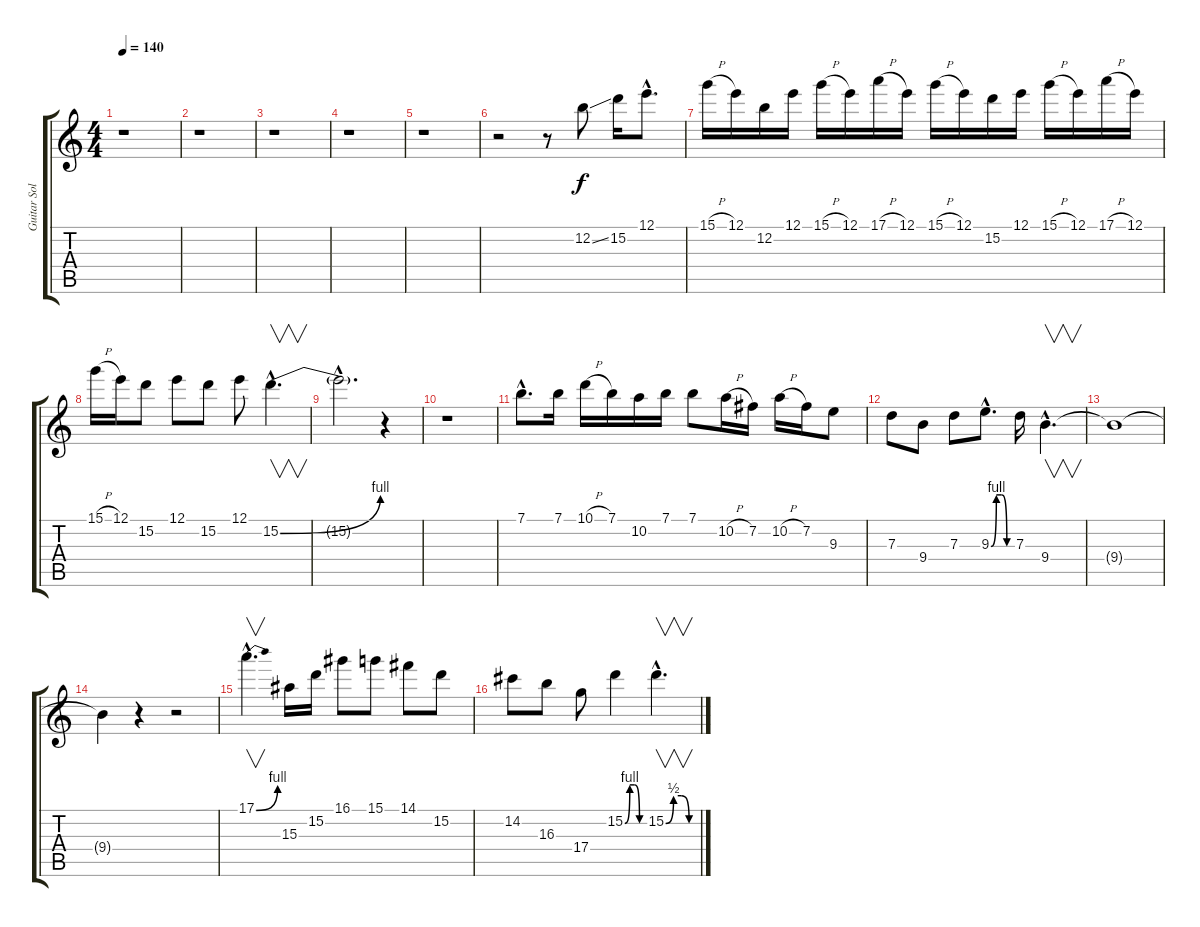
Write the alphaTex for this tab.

\track ("Guitar Solo" "Guitar Sol") {instrument distortionguitar}
\staff {score tabs}
\tuning (E4 B3 G3 D3 A2 E2) {hide}
\ts (4 4)
\tempo 140
\clef g2
\ks c
r.1{dy f} |
r.1 |
r.1 |
r.1 |
r.1 |
r.2 r.8 12.2{ss}.8 15.2.16 12.1{hac}.8{d} |
15.1{h}.16 12.1.16 12.2.16 12.1.16 15.1{h}.16 12.1.16 17.1{h}.16 12.1.16 15.1{h}.16 12.1.16 15.2.16 12.1.16 15.1{h}.16 12.1.16 17.1{h}.16 12.1.16 |
15.1{h}.16 12.1.16 15.2.8 12.1.8 15.2.8 12.1.8 15.2{be (bend 0 0 60 4) hac}.4{v d} |
15.2{hac t}.2{d} r.4 |
r.1 |
7.1{hac}.8{d} 7.1.16 10.1{h}.16 7.1.16 10.2.16 7.1.16 7.1.8 10.2{h}.16 7.2.16 10.2{h}.16 7.2.16 9.3.8 |
7.3.8 9.4.8 7.3.8 9.3{be (custom 0 0 15 4 30 4 45 0 60 0) hac}.8{d} 7.3.16 9.4{hac}.4{v d} |
9.4{t}.1 |
9.4{t}.4 r.4 r.2 |
17.1{be (bend 0 0 60 4) hac}.4{v d} 15.3.16 15.2.16 16.1.8 15.1.8 14.1.8 15.2.8 |
14.2.8 16.3.8 17.4.8 15.2{be (custom 0 0 15 4 30 4 45 0 60 0)}.4 15.2{be (custom 0 0 15 2 30 2 45 0 60 0) hac}.4{v d}
